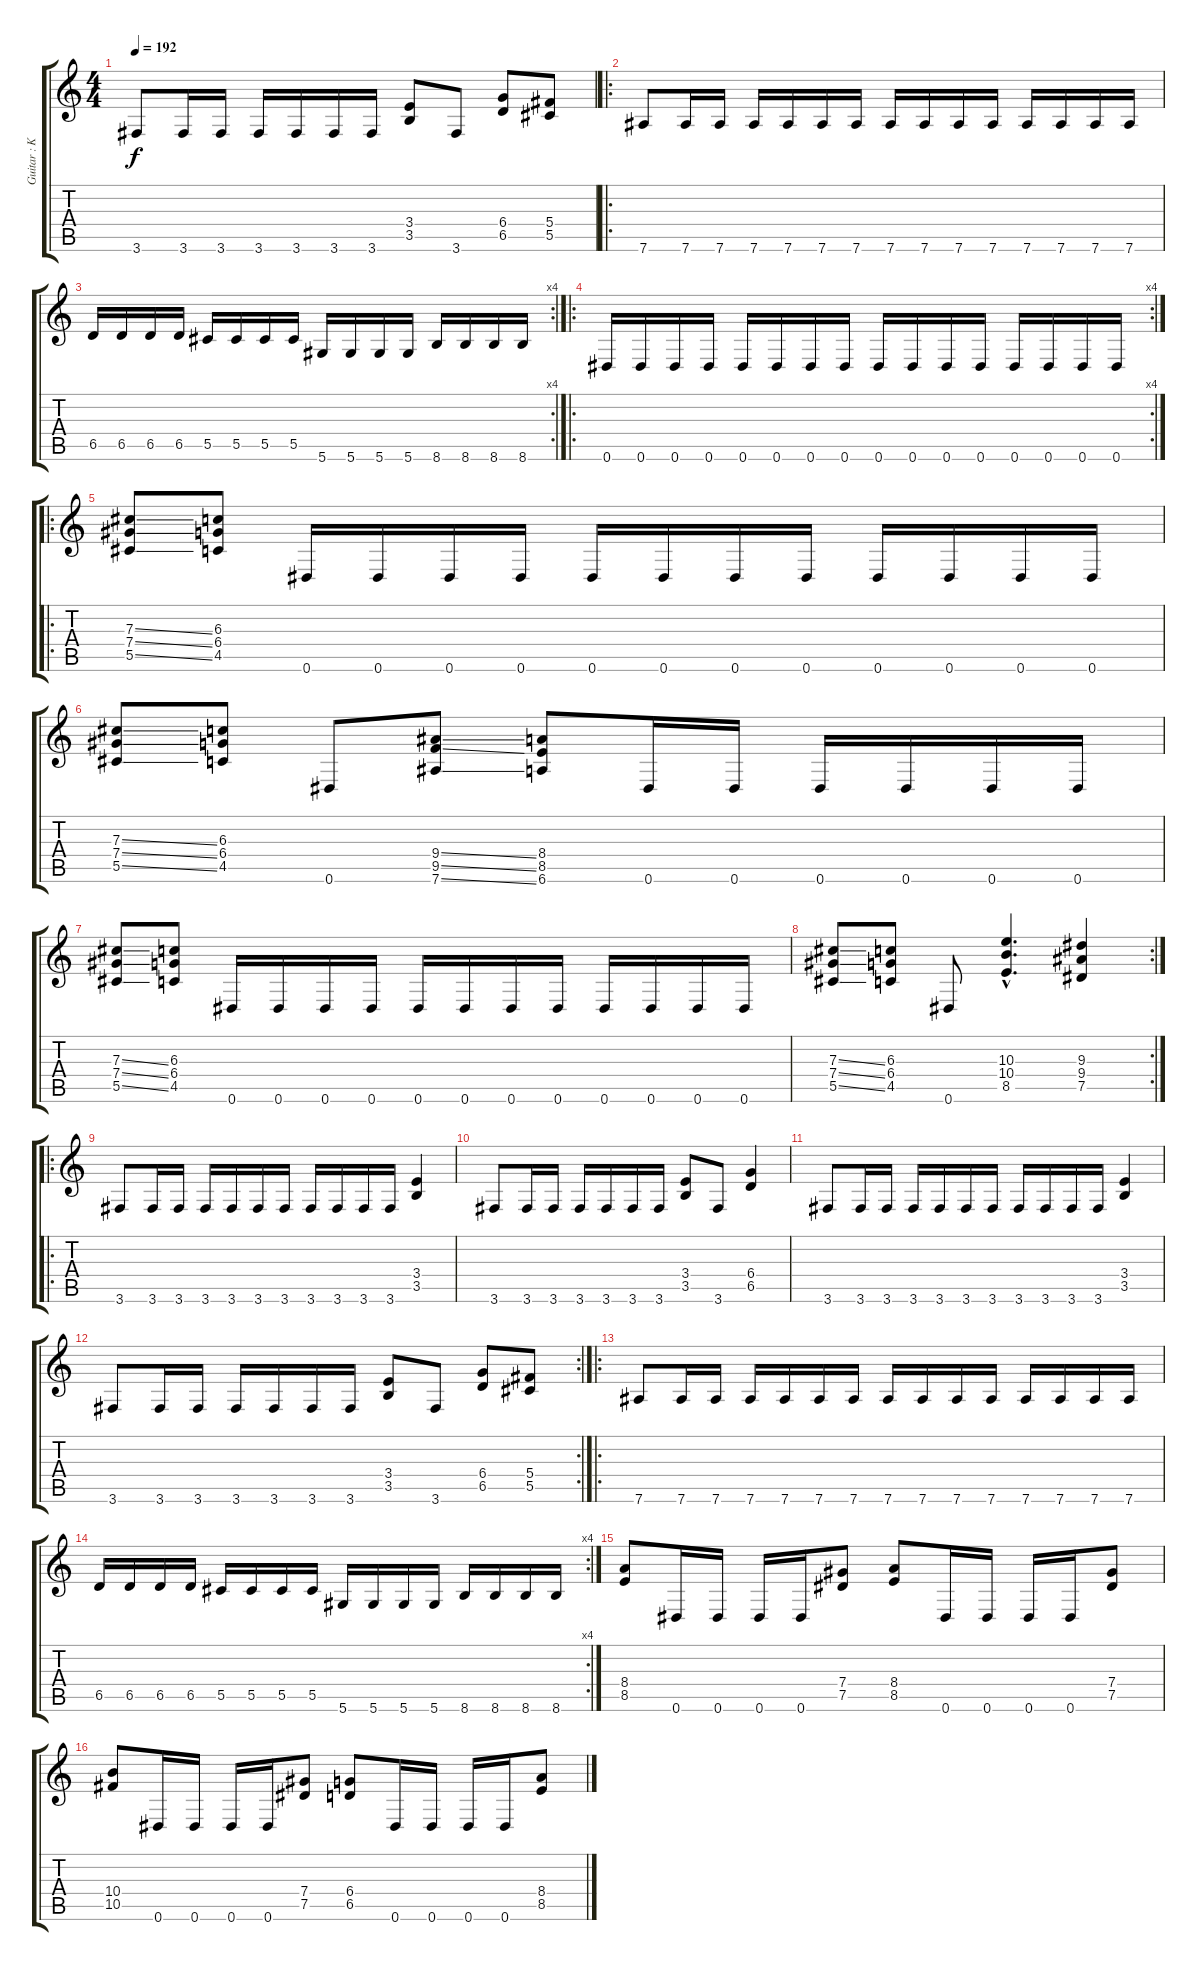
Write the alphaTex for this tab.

\track ("Guitar : King" "Guitar : K") {instrument distortionguitar}
\staff {score tabs}
\tuning (Eb4 Bb3 Gb3 Db3 Ab2 Eb2) {hide}
\ts (4 4)
\tempo 192
\clef g2
\ks c
3.6.8{dy f} 3.6.16 3.6.16 3.6.16 3.6.16 3.6.16 3.6.16 (3.4 3.5).8 3.6.8 (6.4 6.5).8 (5.4 5.5).8 |
\ro
7.6.8 7.6.16 7.6.16 7.6.16 7.6.16 7.6.16 7.6.16 7.6.16 7.6.16 7.6.16 7.6.16 7.6.16 7.6.16 7.6.16 7.6.16 |
\rc 4
6.5.16 6.5.16 6.5.16 6.5.16 5.5.16 5.5.16 5.5.16 5.5.16 5.6.16 5.6.16 5.6.16 5.6.16 8.6.16 8.6.16 8.6.16 8.6.16 |
\ro
\rc 4
0.6.16 0.6.16 0.6.16 0.6.16 0.6.16 0.6.16 0.6.16 0.6.16 0.6.16 0.6.16 0.6.16 0.6.16 0.6.16 0.6.16 0.6.16 0.6.16 |
\ro
(7.3{ss} 7.4{ss} 5.5{ss}).8 (6.3 6.4 4.5).8 0.6.16 0.6.16 0.6.16 0.6.16 0.6.16 0.6.16 0.6.16 0.6.16 0.6.16 0.6.16 0.6.16 0.6.16 |
(7.3{ss} 7.4{ss} 5.5{ss}).8 (6.3 6.4 4.5).8 0.6.8 (9.4{ss} 9.5{ss} 7.6{ss}).8 (8.4 8.5 6.6).8 0.6.16 0.6.16 0.6.16 0.6.16 0.6.16 0.6.16 |
(7.3{ss} 7.4{ss} 5.5{ss}).8 (6.3 6.4 4.5).8 0.6.16 0.6.16 0.6.16 0.6.16 0.6.16 0.6.16 0.6.16 0.6.16 0.6.16 0.6.16 0.6.16 0.6.16 |
\rc 2
(7.3{ss} 7.4{ss} 5.5{ss}).8 (6.3 6.4 4.5).8 0.6.8 (10.3{hac} 10.4{hac} 8.5{hac}).4{d} (9.3 9.4 7.5).4 |
\ro
3.6.8 3.6.16 3.6.16 3.6.16 3.6.16 3.6.16 3.6.16 3.6.16 3.6.16 3.6.16 3.6.16 (3.4 3.5).4 |
3.6.8 3.6.16 3.6.16 3.6.16 3.6.16 3.6.16 3.6.16 (3.4 3.5).8 3.6.8 (6.4 6.5).4 |
3.6.8 3.6.16 3.6.16 3.6.16 3.6.16 3.6.16 3.6.16 3.6.16 3.6.16 3.6.16 3.6.16 (3.4 3.5).4 |
\rc 2
3.6.8 3.6.16 3.6.16 3.6.16 3.6.16 3.6.16 3.6.16 (3.4 3.5).8 3.6.8 (6.4 6.5).8 (5.4 5.5).8 |
\ro
7.6.8 7.6.16 7.6.16 7.6.16 7.6.16 7.6.16 7.6.16 7.6.16 7.6.16 7.6.16 7.6.16 7.6.16 7.6.16 7.6.16 7.6.16 |
\rc 4
6.5.16 6.5.16 6.5.16 6.5.16 5.5.16 5.5.16 5.5.16 5.5.16 5.6.16 5.6.16 5.6.16 5.6.16 8.6.16 8.6.16 8.6.16 8.6.16 |
(8.4 8.5).8 0.6.16 0.6.16 0.6.16 0.6.16 (7.4 7.5).8 (8.4 8.5).8 0.6.16 0.6.16 0.6.16 0.6.16 (7.4 7.5).8 |
(10.4 10.5).8 0.6.16 0.6.16 0.6.16 0.6.16 (7.4 7.5).8 (6.4 6.5).8 0.6.16 0.6.16 0.6.16 0.6.16 (8.4 8.5).8
